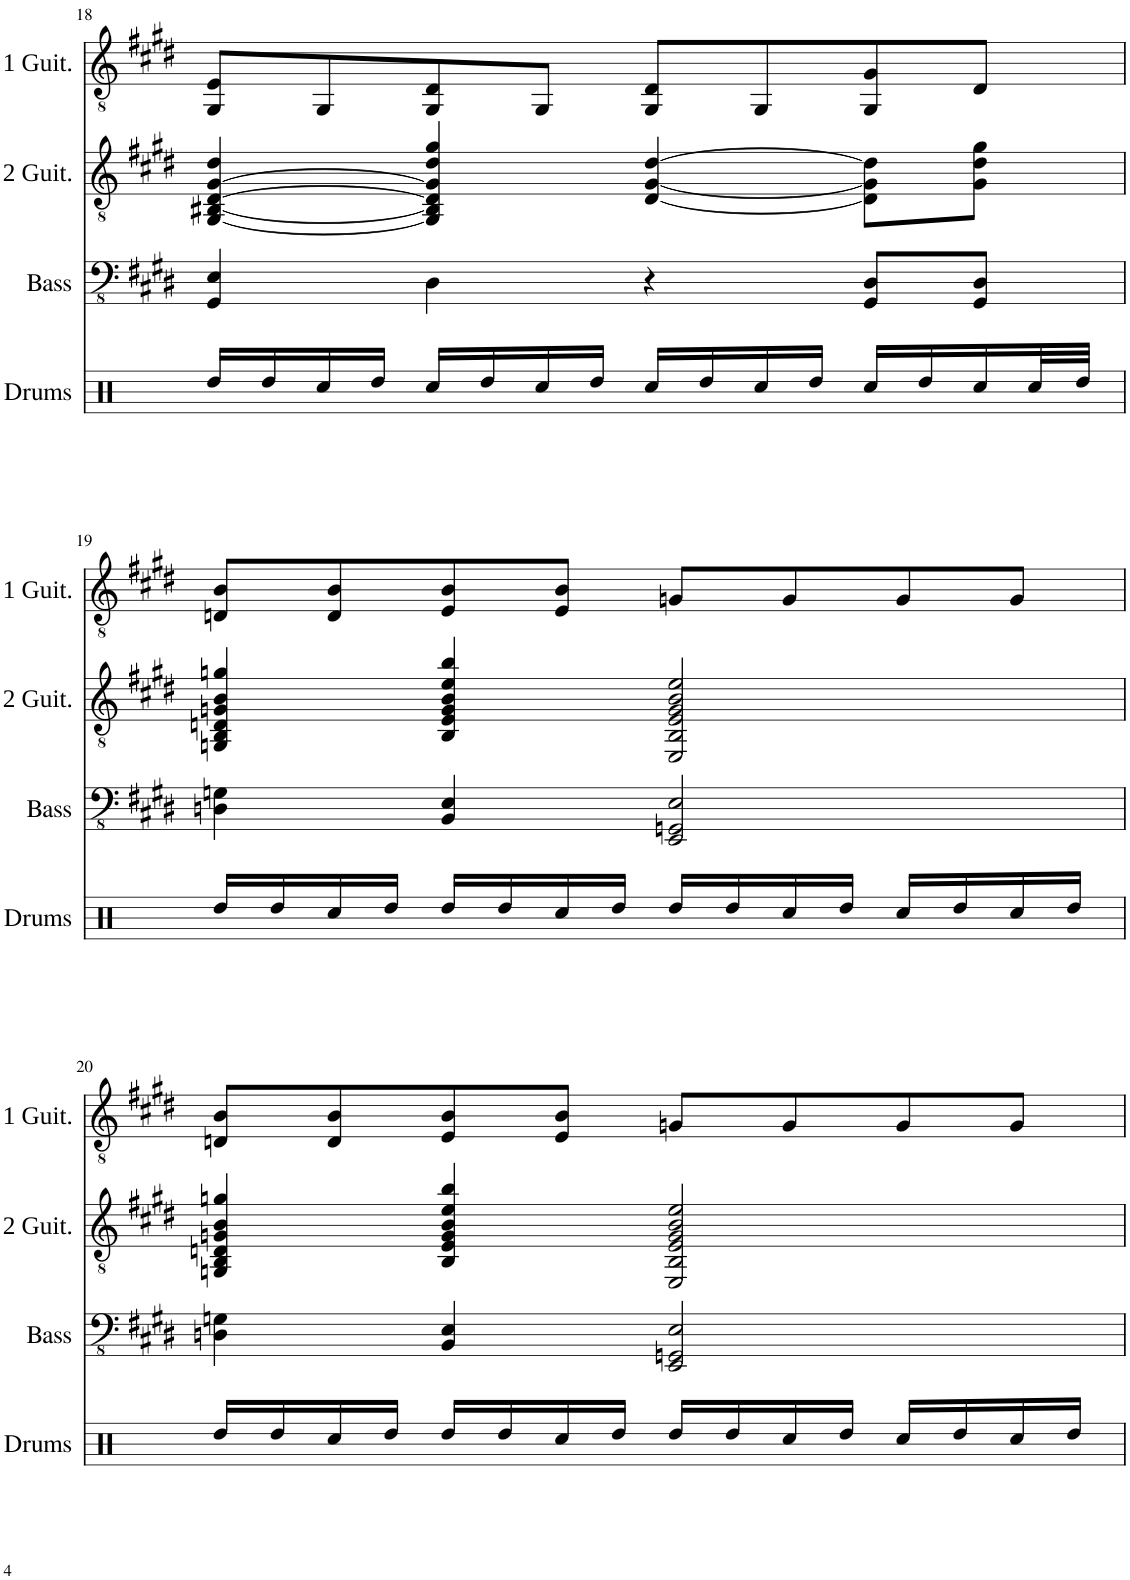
**kern	**kern	**kern
*part3	*part2	*part1
*staff3	*staff2	*staff1
*I"Bass Guitar	*I"Second Guitar	*I"First Guitar
*I'Bass	*I'2 Guit.	*I'1 Guit.
!!LO:PB:g=z
*clefFv4	*clefGv2	*clefGv2
*k[f#c#g#d#]	*k[f#c#g#d#]	*k[f#c#g#d#]
*M4/4	*M4/4	*M4/4
=18	=18	=18
4GGG#/ 4EE/	[4GG#/ [4BB#X/ [4D#/ [4G#/ 4d#/	8GG#/ 8E/L
.	.	8GG#/
4DD#\	4GG#/] 4BB#/] 4D#/] 4G#/] 4d#/ 4g#/	8GG#/ 8D#/
.	.	8GG#/J
4r	[4D#/ [4G#/ [4d#/	8GG#/ 8D#/L
.	.	8GG#/
8GGG#/ 8DD#/L	8D#\] 8G#\] 8d#\]L	8GG#/ 8G#/
8GGG#/ 8DD#/J	8G#\ 8d#\ 8g#\J	8D#/J
!!LO:LB:g=z
=19	=19	=19
4DDn\ 4GGn\	4GGn/ 4BB/ 4Dn/ 4Gn/ 4B/ 4gn/	8Dn/ 8B/L
.	.	8D/ 8B/
4BBB/ 4EE/	4BB/ 4E/ 4G/ 4B/ 4e/ 4b/	8E/ 8B/
.	.	8E/ 8B/J
2EEE/ 2GGGn/ 2EE/	2EE/ 2BB/ 2E/ 2G/ 2B/ 2e/	8Gn/L
.	.	8G/
.	.	8G/
.	.	8G/J
!!LO:LB:g=z
=20	=20	=20
4DDn\ 4GGn\	4GGn/ 4BB/ 4Dn/ 4Gn/ 4B/ 4gn/	8Dn/ 8B/L
.	.	8D/ 8B/
4BBB/ 4EE/	4BB/ 4E/ 4G/ 4B/ 4e/ 4b/	8E/ 8B/
.	.	8E/ 8B/J
2EEE/ 2GGGn/ 2EE/	2EE/ 2BB/ 2E/ 2G/ 2B/ 2e/	8Gn/L
.	.	8G/
.	.	8G/
.	.	8G/J
=	=	=
*-	*-	*-
